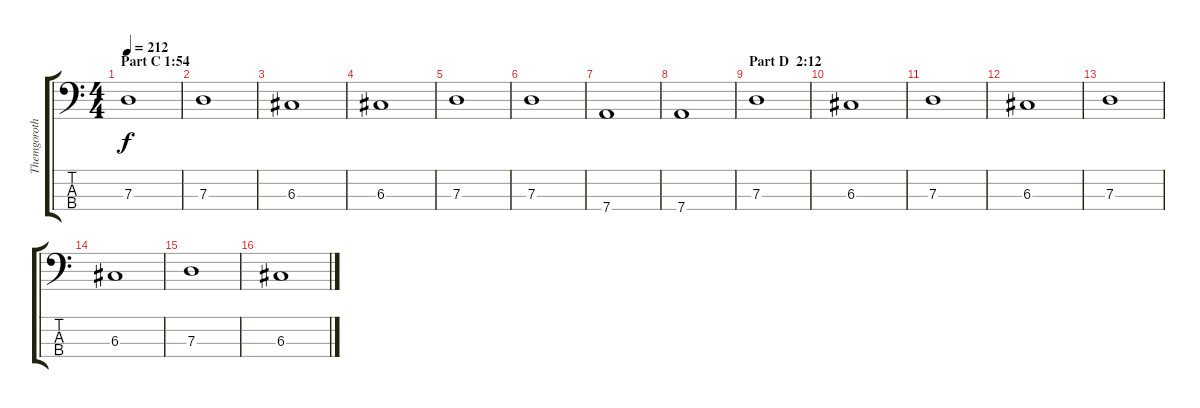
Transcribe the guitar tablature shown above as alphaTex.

\track ("Themgoroth" "Themgoroth") {instrument electricbassfinger}
\staff {score tabs}
\tuning (F2 C2 G1 D1) {hide}
\ts (4 4)
\section ("" "Part C 1:54")
\tempo 212
\clef f4
\ks c
7.3.1{dy f} |
7.3.1 |
6.3.1 |
6.3.1 |
7.3.1 |
7.3.1 |
7.4.1 |
7.4.1 |
\section ("" "Part D  2:12")
7.3.1 |
6.3.1 |
7.3.1 |
6.3.1 |
7.3.1 |
6.3.1 |
7.3.1 |
6.3.1
